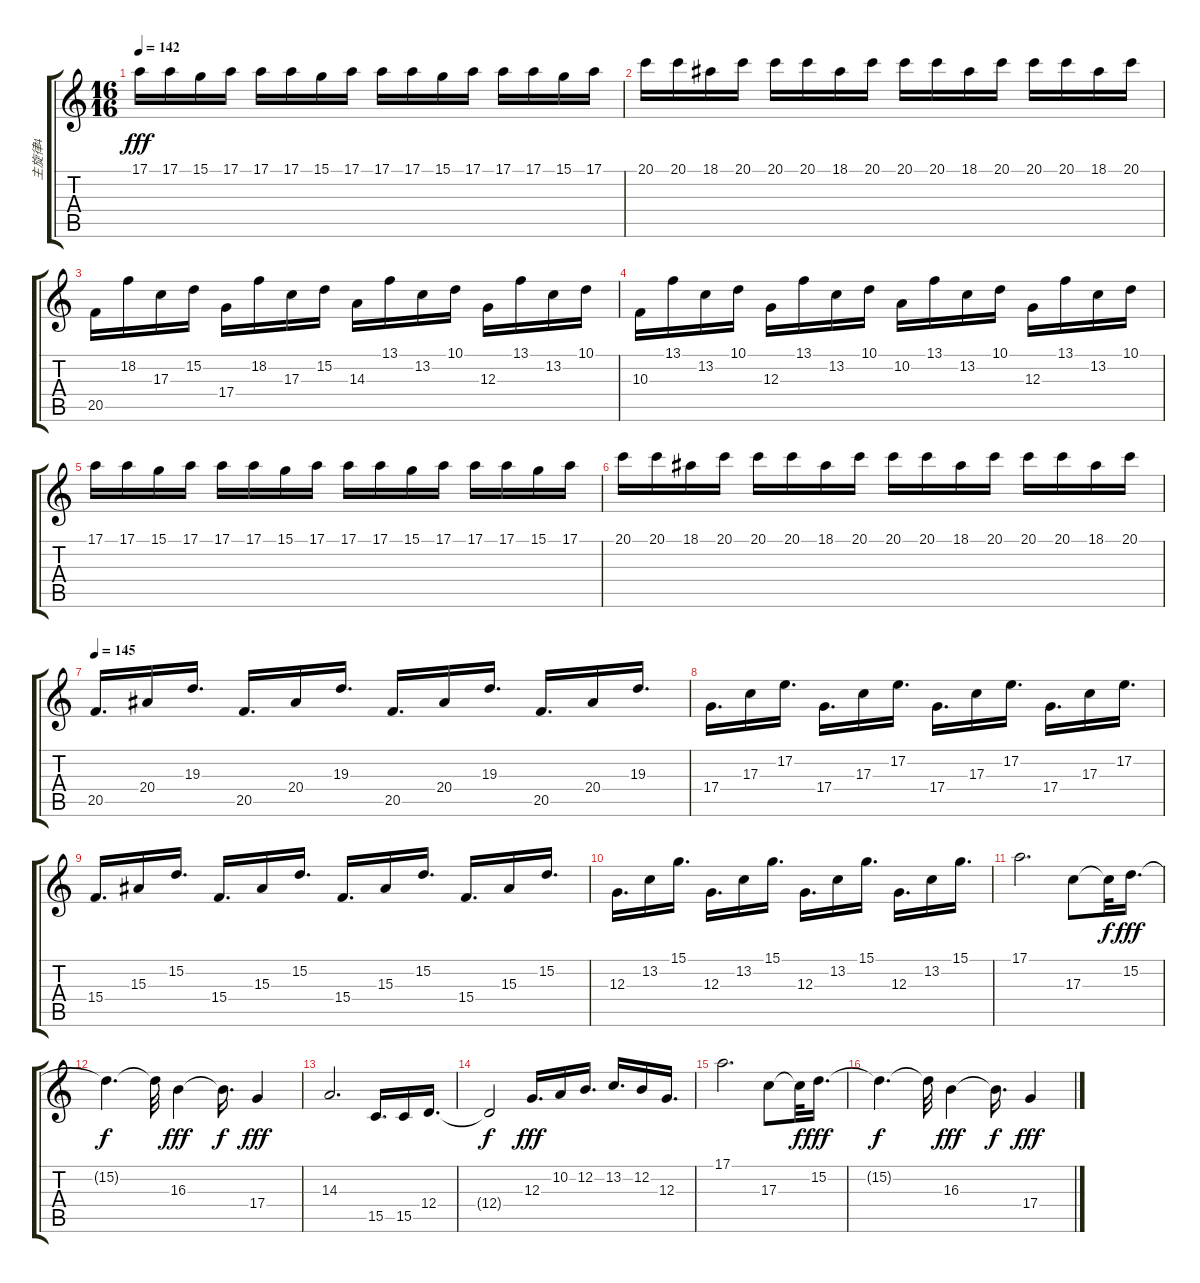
\track ("主旋律4" "主旋律4") {instrument stringensemble1}
\staff {score tabs}
\tuning (E4 B3 G3 D3 A2 E2) {hide}
\ts (16 16)
\tempo 142
\clef g2
\ks c
17.1.16{dy fff} 17.1.16 15.1.16 17.1.16 17.1.16 17.1.16 15.1.16 17.1.16 17.1.16 17.1.16 15.1.16 17.1.16 17.1.16 17.1.16 15.1.16 17.1.16 |
20.1.16 20.1.16 18.1.16 20.1.16 20.1.16 20.1.16 18.1.16 20.1.16 20.1.16 20.1.16 18.1.16 20.1.16 20.1.16 20.1.16 18.1.16 20.1.16 |
20.5.16 18.2.16 17.3.16 15.2.16 17.4.16 18.2.16 17.3.16 15.2.16 14.3.16 13.1.16 13.2.16 10.1.16 12.3.16 13.1.16 13.2.16 10.1.16 |
10.3.16 13.1.16 13.2.16 10.1.16 12.3.16 13.1.16 13.2.16 10.1.16 10.2.16 13.1.16 13.2.16 10.1.16 12.3.16 13.1.16 13.2.16 10.1.16 |
17.1.16 17.1.16 15.1.16 17.1.16 17.1.16 17.1.16 15.1.16 17.1.16 17.1.16 17.1.16 15.1.16 17.1.16 17.1.16 17.1.16 15.1.16 17.1.16 |
20.1.16 20.1.16 18.1.16 20.1.16 20.1.16 20.1.16 18.1.16 20.1.16 20.1.16 20.1.16 18.1.16 20.1.16 20.1.16 20.1.16 18.1.16 20.1.16 |
\tempo 145
20.5.16{d} 20.4.16 19.3.16{d} 20.5.16{d} 20.4.16 19.3.16{d} 20.5.16{d} 20.4.16 19.3.16{d} 20.5.16{d} 20.4.16 19.3.16{d} |
17.4.16{d} 17.3.16 17.2.16{d} 17.4.16{d} 17.3.16 17.2.16{d} 17.4.16{d} 17.3.16 17.2.16{d} 17.4.16{d} 17.3.16 17.2.16{d} |
15.4.16{d} 15.3.16 15.2.16{d} 15.4.16{d} 15.3.16 15.2.16{d} 15.4.16{d} 15.3.16 15.2.16{d} 15.4.16{d} 15.3.16 15.2.16{d} |
12.3.16{d} 13.2.16 15.1.16{d} 12.3.16{d} 13.2.16 15.1.16{d} 12.3.16{d} 13.2.16 15.1.16{d} 12.3.16{d} 13.2.16 15.1.16{d} |
17.1.2{d} 17.3.8 17.3{t}.32{dy f} 15.2.16{d dy fff} |
15.2{t}.4{d dy f} 15.2{t}.32 16.3.4{dy fff} 16.3{t}.16{d dy f} 17.4.4{dy fff} |
14.3.2{d} 15.5.16{d} 15.5.16 12.4.16{d} |
12.4{t}.2{dy f} 12.3.16{d dy fff} 10.2.16 12.2.16{d} 13.2.16{d} 12.2.16 12.3.16{d} |
17.1.2{d} 17.3.8 17.3{t}.32{dy f} 15.2.16{d dy fff} |
15.2{t}.4{d dy f} 15.2{t}.32 16.3.4{dy fff} 16.3{t}.16{d dy f} 17.4.4{dy fff}
